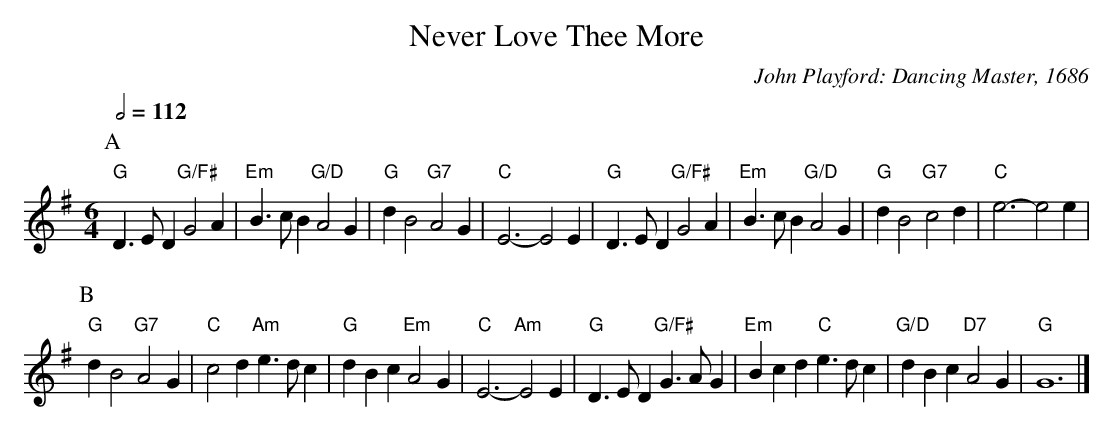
X:1
T:Never Love Thee More
C:John Playford: Dancing Master, 1686
Q:1/2=112
L:1/4
M:6/4
K:G
P:A
"G"D3/E/D "G/F#"G2A | "Em"B3/c/B "G/D"A2G | "G"dB2 "G7"A2G | "C"E3-E2E |\
"G"D3/E/D "G/F#"G2A | "Em"B3/c/B "G/D"A2G | "G"dB2 "G7"c2d | "C"e3-e2e |
P:B
"G"dB2 "G7"A2G | "C"c2d "Am"e3/d/c | "G"dBc "Em"A2G | "C"E3-"Am"E2E |\
"G"D3/E/D "G/F#"G3/A/G | "Em"Bcd "C"e3/d/c | "G/D"dBc "D7"A2G | "G"G6 |]
